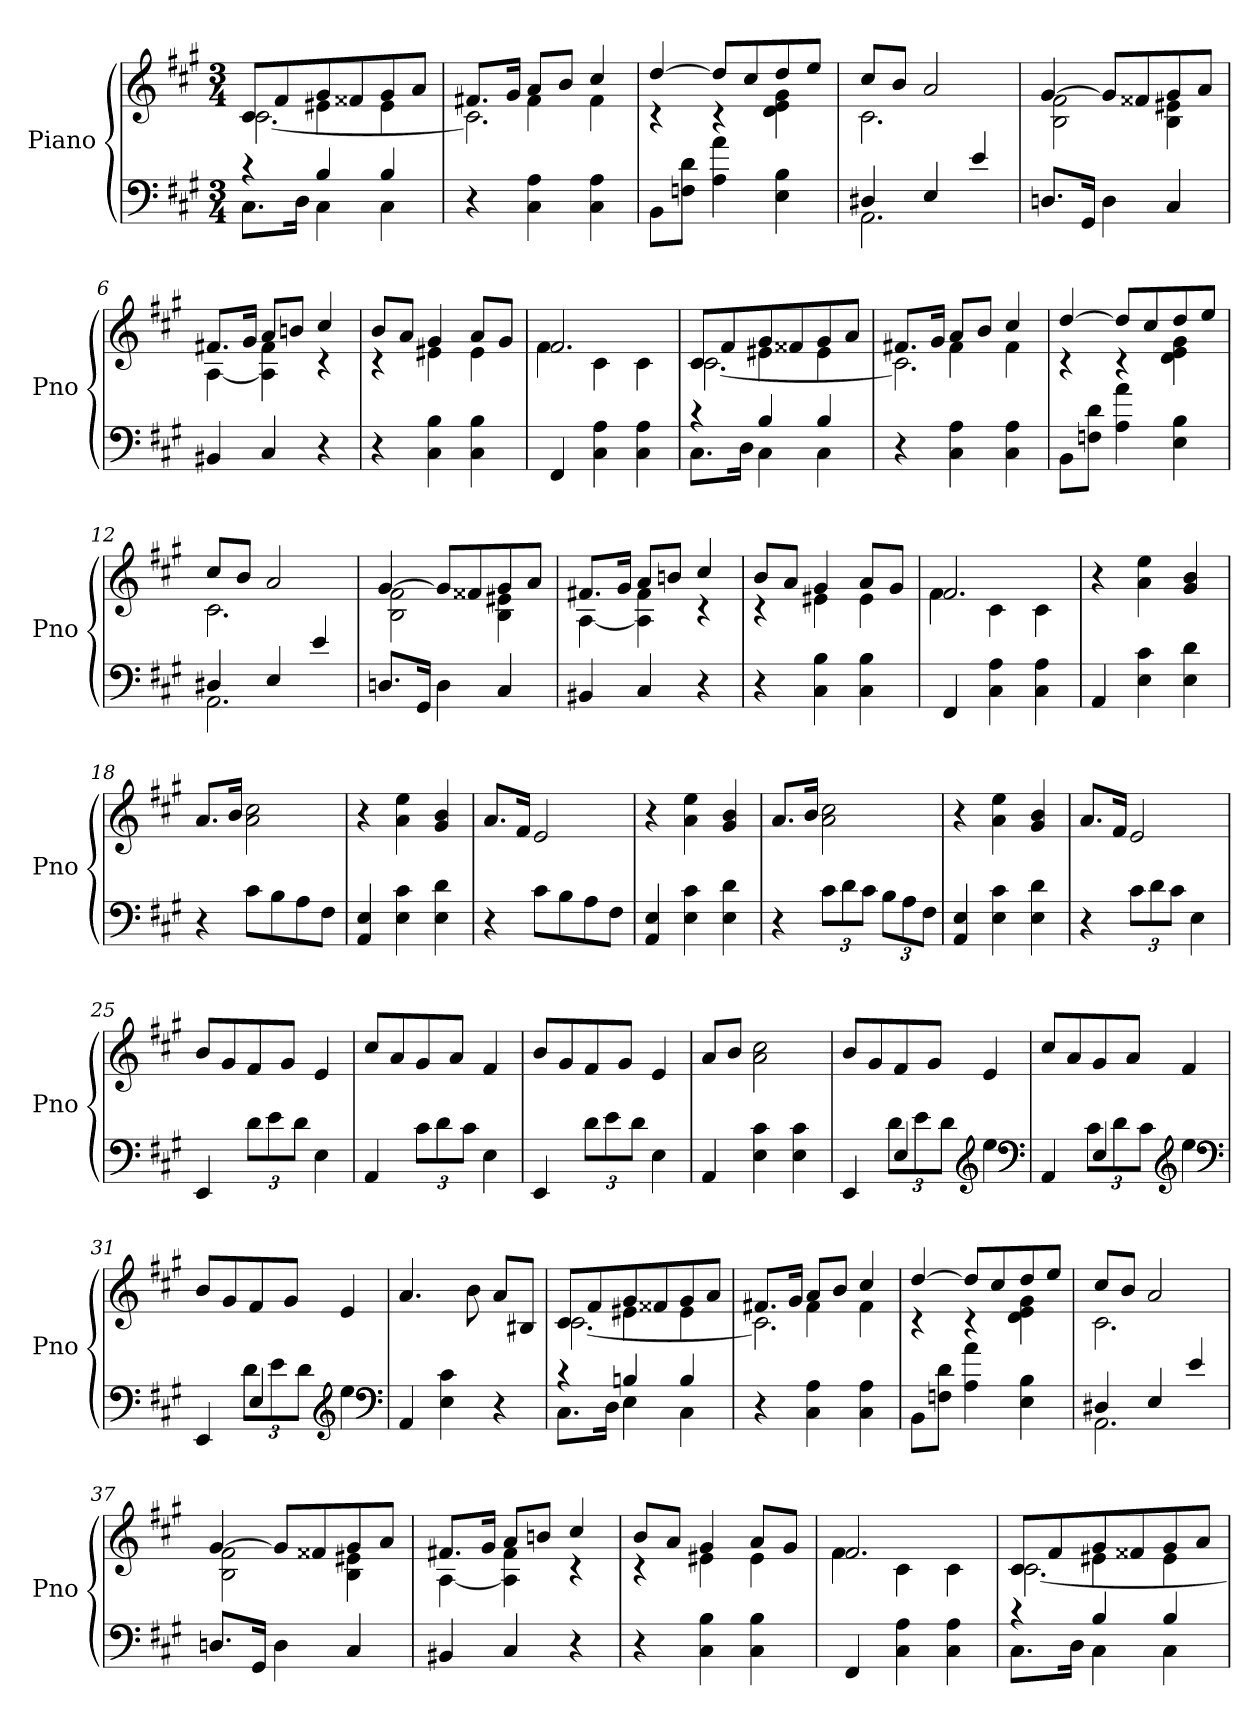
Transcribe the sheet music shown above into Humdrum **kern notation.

**kern	**kern
*part1	*part1
*staff2	*staff1
*I"Piano	*
*I'Pno	*
*clefF4	*clefG2
*k[f#c#g#]	*k[f#c#g#]
*f#:	*f#:
*M3/4	*M3/4
=1	=1
*^	*^
*	*	*	*^
4rc	8.C#L	8c#L	[2.c#	4ryy
.	.	8f#	.	.
.	16DJk	.	.	.
4B	4C#	8g#	.	4e#X\
.	.	8f##X	.	.
4B	4C#	8g#	.	4e#\
.	.	8aJ	.	.
*v	*v	*	*	*
=2	=2	=2	=2
4r	8.f#XL	2.c#]	4ryy
.	16g#Jk	.	.
4C# 4A	8aL	.	4f#\
.	8bJ	.	.
4C# 4A	4cc#	.	4f#\
*	*	*v	*v
=3	=3	=3
8BBL	[4dd	4rc
8Fn 8dJ	.	.
4A 4a	8ddL]	4rc
.	8cc#	.
4E 4B	8dd	4d 4e 4g#
.	8eeJ	.
=4	=4	=4
*^	*	*
4D#X	2.AA	8cc#L	2.c#
.	.	8bJ	.
4E	.	2a	.
4e	.	.	.
*v	*v	*	*
=5	=5	=5
8.DnL	[4g#	2B 2f#
16GG#Jk	.	.
4D	8g#L]	.
.	8f##X	.
4C#	8g#	4B 4e#X
.	8aJ	.
=6	=6	=6
4BB#X	8.f#XL	[4A
.	16g#Jk	.
4C#	8aL	4A] 4f#
.	8bnJ	.
4r	4cc#	4rc
=7	=7	=7
4r	8bL	4rc
.	8aJ	.
4C# 4B	4g#	4e#X
4C# 4B	8aL	4e#
.	8g#J	.
=8	=8	=8
4FF#	2.f#	4f#
4C# 4A	.	4c#
4C# 4A	.	4c#
=9	=9	=9
*^	*	*^
4rc	8.C#L	8c#L	[2.c#	4ryy
.	.	8f#	.	.
.	16DJk	.	.	.
4B	4C#	8g#	.	4e#X\
.	.	8f##X	.	.
4B	4C#	8g#	.	4e#\
.	.	8aJ	.	.
*v	*v	*	*	*
=10	=10	=10	=10
4r	8.f#XL	2.c#]	4ryy
.	16g#Jk	.	.
4C# 4A	8aL	.	4f#\
.	8bJ	.	.
4C# 4A	4cc#	.	4f#\
*	*	*v	*v
=11	=11	=11
8BBL	[4dd	4rc
8Fn 8dJ	.	.
4A 4a	8ddL]	4rc
.	8cc#	.
4E 4B	8dd	4d 4e 4g#
.	8eeJ	.
=12	=12	=12
*^	*	*
4D#X	2.AA	8cc#L	2.c#
.	.	8bJ	.
4E	.	2a	.
4e	.	.	.
*v	*v	*	*
=13	=13	=13
8.DnL	[4g#	2B 2f#
16GG#Jk	.	.
4D	8g#L]	.
.	8f##X	.
4C#	8g#	4B 4e#X
.	8aJ	.
=14	=14	=14
4BB#X	8.f#XL	[4A
.	16g#Jk	.
4C#	8aL	4A] 4f#
.	8bnJ	.
4r	4cc#	4rc
=15	=15	=15
4r	8bL	4rc
.	8aJ	.
4C# 4B	4g#	4e#X
4C# 4B	8aL	4e#
.	8g#J	.
=16	=16	=16
4FF#	2.f#	4f#
4C# 4A	.	4c#
4C# 4A	.	4c#
*	*v	*v
=17	=17
4AA	4r
4E 4c#	4a 4ee
4E 4d	4g# 4b
=18	=18
4r	8.aL
.	16bJk
8c#L	2a 2cc#
8B	.
8A	.
8F#J	.
=19	=19
4AA 4E	4r
4E 4c#	4a 4ee
4E 4d	4g# 4b
=20	=20
4r	8.aL
.	16f#Jk
8c#L	2e
8B	.
8A	.
8F#J	.
=21	=21
4AA 4E	4r
4E 4c#	4a 4ee
4E 4d	4g# 4b
=22	=22
4r	8.aL
.	16bJk
12c#L	2a 2cc#
12d	.
12c#J	.
12BL	.
12A	.
12F#J	.
=23	=23
4AA 4E	4r
4E 4c#	4a 4ee
4E 4d	4g# 4b
=24	=24
4r	8.aL
.	16f#Jk
12c#L	2e
12d	.
12c#J	.
4E	.
=25	=25
4EE	8bL
.	8g#
12dL	8f#
12e	.
.	8g#J
12dJ	.
4E	4e
=26	=26
4AA	8cc#L
.	8a
12c#L	8g#
12d	.
.	8aJ
12c#J	.
4E	4f#
=27	=27
4EE	8bL
.	8g#
12dL	8f#
12e	.
.	8g#J
12dJ	.
4E	4e
=28	=28
4AA	8aL
.	8bJ
4E 4c#	2a 2cc#
4E 4c#	.
=29	=29
*^	*
4EE	4ryy	8bL
.	.	8g#
4E	12dL	8f#
.	12e	.
.	.	8g#J
.	12dJ	.
*clefG2	*	*
4ee	4ryy	4e
*clefF4	*	*
=30	=30	=30
4AA	4ryy	8cc#L
.	.	8a
4E	12c#L	8g#
.	12d	.
.	.	8aJ
.	12c#J	.
*clefG2	*	*
4ee	4ryy	4f#
*clefF4	*	*
=31	=31	=31
4EE	4ryy	8bL
.	.	8g#
4E	12dL	8f#
.	12e	.
.	.	8g#J
.	12dJ	.
*clefG2	*	*
4ee	4ryy	4e
*v	*v	*
*clefF4	*
=32	=32
4AA	4.a
4E 4c#	.
.	8b
4r	8aL
.	8B#XJ
=33	=33
*^	*^
*	*	*	*^
4rc	8.C#L	8c#L	[2.c#	4ryy
.	.	8f#	.	.
.	16DJk	.	.	.
4Bn	4E	8g#	.	4e#X\
.	.	8f##X	.	.
4B	4C#	8g#	.	4e#\
.	.	8aJ	.	.
*v	*v	*	*	*
=34	=34	=34	=34
4r	8.f#XL	2.c#]	4ryy
.	16g#Jk	.	.
4C# 4A	8aL	.	4f#\
.	8bJ	.	.
4C# 4A	4cc#	.	4f#\
*	*	*v	*v
=35	=35	=35
8BBL	[4dd	4rc
8Fn 8dJ	.	.
4A 4a	8ddL]	4rc
.	8cc#	.
4E 4B	8dd	4d 4e 4g#
.	8eeJ	.
=36	=36	=36
*^	*	*
4D#X	2.AA	8cc#L	2.c#
.	.	8bJ	.
4E	.	2a	.
4e	.	.	.
*v	*v	*	*
=37	=37	=37
8.DnL	[4g#	2B 2f#
16GG#Jk	.	.
4D	8g#L]	.
.	8f##X	.
4C#	8g#	4B 4e#X
.	8aJ	.
=38	=38	=38
4BB#X	8.f#XL	[4A
.	16g#Jk	.
4C#	8aL	4A] 4f#
.	8bnJ	.
4r	4cc#	4rc
=39	=39	=39
4r	8bL	4rc
.	8aJ	.
4C# 4B	4g#	4e#X
4C# 4B	8aL	4e#
.	8g#J	.
=40	=40	=40
4FF#	2.f#	4f#
4C# 4A	.	4c#
4C# 4A	.	4c#
=41	=41	=41
*^	*	*^
4rc	8.C#L	8c#L	[2.c#	4ryy
.	.	8f#	.	.
.	16DJk	.	.	.
4B	4C#	8g#	.	4e#X\
.	.	8f##X	.	.
4B	4C#	8g#	.	4e#\
.	.	8aJ	.	.
*v	*v	*	*	*
*	*v	*v	*v
=	=
*-	*-
